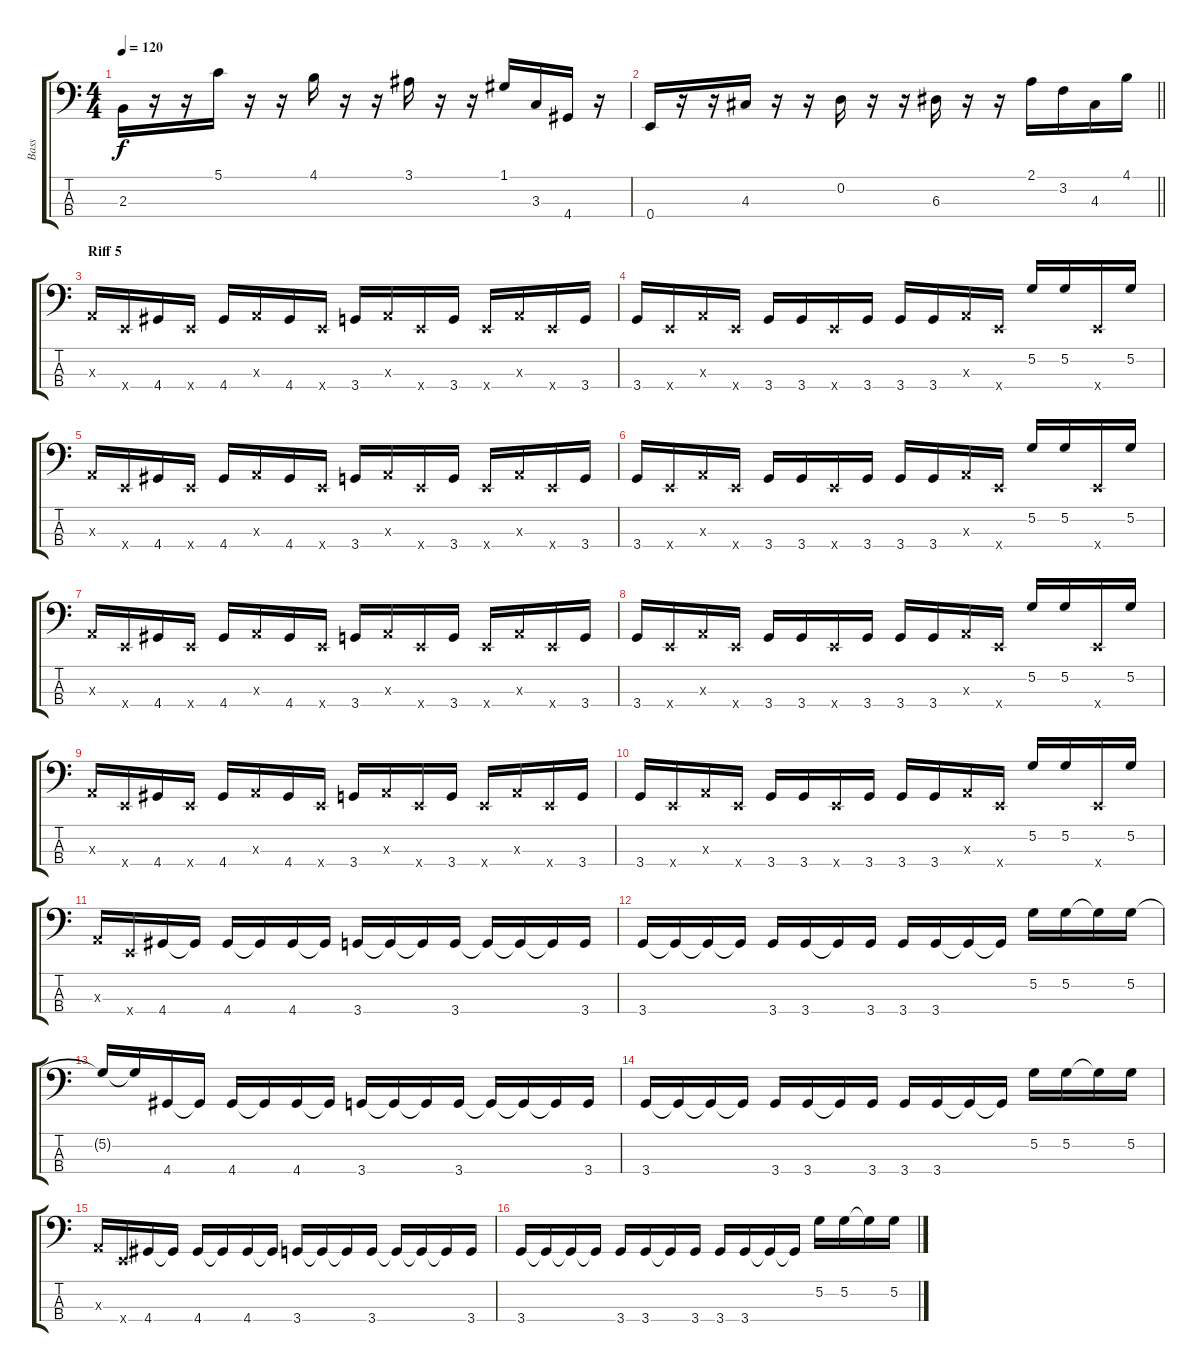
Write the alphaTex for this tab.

\track ("Bass" "Bass") {instrument electricbassfinger}
\staff {score tabs}
\tuning (G2 D2 A1 E1) {hide}
\ts (4 4)
\tempo 120
\clef f4
\ks c
2.3.16{dy f} r.16 r.16 5.1.16 r.16 r.16 4.1.16 r.16 r.16 3.1.16 r.16 r.16 1.1.16 3.3.16 4.4.16 r.16 |
\barLineRight lightlight
0.4.16 r.16 r.16 4.3.16 r.16 r.16 0.2.16 r.16 r.16 6.3.16 r.16 r.16 2.1.16 3.2.16 4.3.16 4.1.16 |
\section ("" "Riff 5")
0.3{x}.16 0.4{x}.16 4.4.16 0.4{x}.16 4.4.16 0.3{x}.16 4.4.16 0.4{x}.16 3.4.16 0.3{x}.16 0.4{x}.16 3.4.16 0.4{x}.16 0.3{x}.16 0.4{x}.16 3.4.16 |
3.4.16 0.4{x}.16 0.3{x}.16 0.4{x}.16 3.4.16 3.4.16 0.4{x}.16 3.4.16 3.4.16 3.4.16 0.3{x}.16 0.4{x}.16 5.2.16 5.2.16 0.4{x}.16 5.2.16 |
0.3{x}.16 0.4{x}.16 4.4.16 0.4{x}.16 4.4.16 0.3{x}.16 4.4.16 0.4{x}.16 3.4.16 0.3{x}.16 0.4{x}.16 3.4.16 0.4{x}.16 0.3{x}.16 0.4{x}.16 3.4.16 |
3.4.16 0.4{x}.16 0.3{x}.16 0.4{x}.16 3.4.16 3.4.16 0.4{x}.16 3.4.16 3.4.16 3.4.16 0.3{x}.16 0.4{x}.16 5.2.16 5.2.16 0.4{x}.16 5.2.16 |
0.3{x}.16 0.4{x}.16 4.4.16 0.4{x}.16 4.4.16 0.3{x}.16 4.4.16 0.4{x}.16 3.4.16 0.3{x}.16 0.4{x}.16 3.4.16 0.4{x}.16 0.3{x}.16 0.4{x}.16 3.4.16 |
3.4.16 0.4{x}.16 0.3{x}.16 0.4{x}.16 3.4.16 3.4.16 0.4{x}.16 3.4.16 3.4.16 3.4.16 0.3{x}.16 0.4{x}.16 5.2.16 5.2.16 0.4{x}.16 5.2.16 |
0.3{x}.16 0.4{x}.16 4.4.16 0.4{x}.16 4.4.16 0.3{x}.16 4.4.16 0.4{x}.16 3.4.16 0.3{x}.16 0.4{x}.16 3.4.16 0.4{x}.16 0.3{x}.16 0.4{x}.16 3.4.16 |
3.4.16 0.4{x}.16 0.3{x}.16 0.4{x}.16 3.4.16 3.4.16 0.4{x}.16 3.4.16 3.4.16 3.4.16 0.3{x}.16 0.4{x}.16 5.2.16 5.2.16 0.4{x}.16 5.2.16 |
0.3{x}.16 0.4{x}.16 4.4.16 4.4{t}.16 4.4.16 4.4{t}.16 4.4.16 4.4{t}.16 3.4.16 3.4{t}.16 3.4{t}.16 3.4.16 3.4{t}.16 3.4{t}.16 3.4{t}.16 3.4.16 |
3.4.16 3.4{t}.16 3.4{t}.16 3.4{t}.16 3.4.16 3.4.16 3.4{t}.16 3.4.16 3.4.16 3.4.16 3.4{t}.16 3.4{t}.16 5.2.16 5.2.16 5.2{t}.16 5.2.16 |
5.2{t}.16 5.2{t}.16 4.4.16 4.4{t}.16 4.4.16 4.4{t}.16 4.4.16 4.4{t}.16 3.4.16 3.4{t}.16 3.4{t}.16 3.4.16 3.4{t}.16 3.4{t}.16 3.4{t}.16 3.4.16 |
3.4.16 3.4{t}.16 3.4{t}.16 3.4{t}.16 3.4.16 3.4.16 3.4{t}.16 3.4.16 3.4.16 3.4.16 3.4{t}.16 3.4{t}.16 5.2.16 5.2.16 5.2{t}.16 5.2.16 |
0.3{x}.16 0.4{x}.16 4.4.16 4.4{t}.16 4.4.16 4.4{t}.16 4.4.16 4.4{t}.16 3.4.16 3.4{t}.16 3.4{t}.16 3.4.16 3.4{t}.16 3.4{t}.16 3.4{t}.16 3.4.16 |
3.4.16 3.4{t}.16 3.4{t}.16 3.4{t}.16 3.4.16 3.4.16 3.4{t}.16 3.4.16 3.4.16 3.4.16 3.4{t}.16 3.4{t}.16 5.2.16 5.2.16 5.2{t}.16 5.2.16
